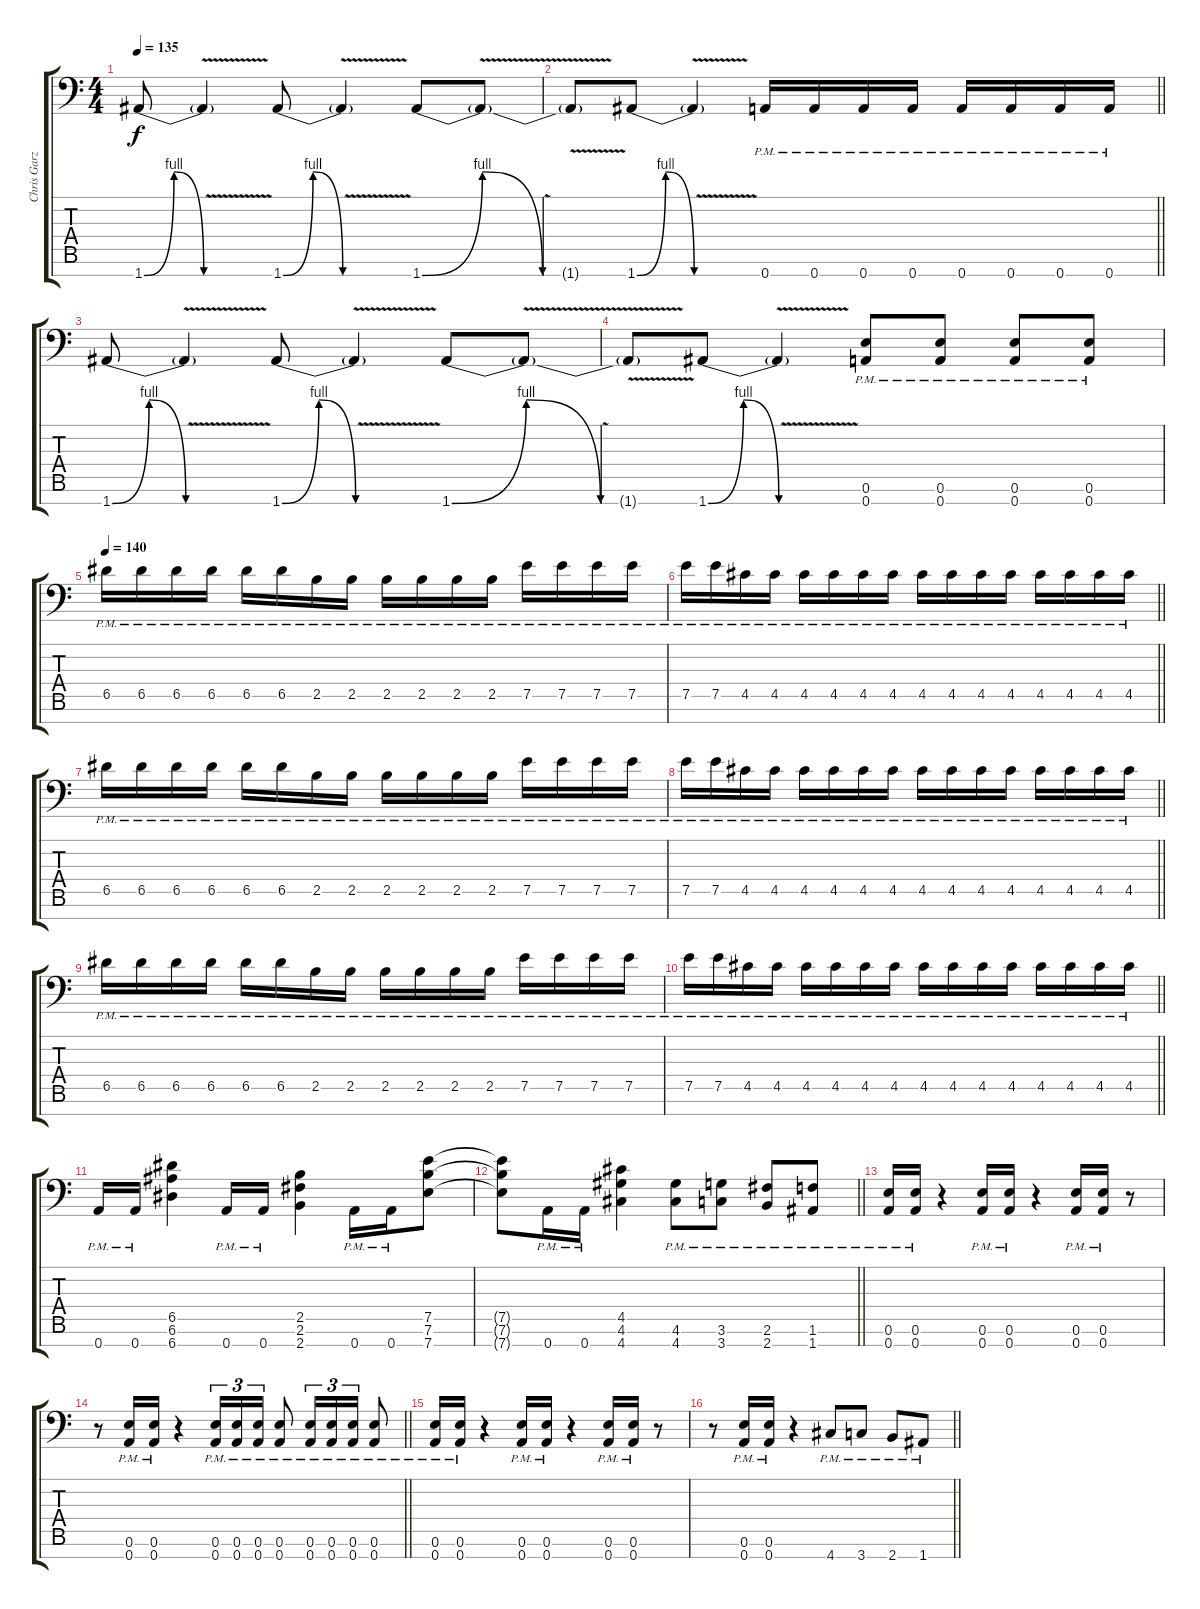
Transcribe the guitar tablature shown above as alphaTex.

\track ("Chris Garza" "Chris Garz") {instrument distortionguitar}
\staff {score tabs}
\tuning (E4 B3 G3 D3 A2 E2 A1) {hide}
\ts (4 4)
\tempo 135
\clef f4
\ks c
1.7{be (bendrelease 0 0 30 4 30 4 60 0)}.8{dy f} 1.7{v t}.4 1.7{be (bendrelease 0 0 30 4 30 4 60 0)}.8 1.7{v t}.4 1.7{be (bendrelease 0 0 30 4 30 4 60 0)}.8 1.7{v t}.8 |
\barLineRight lightlight
1.7{t}.8 1.7{be (bendrelease 0 0 30 4 30 4 60 0)}.8 1.7{v t}.4 0.7{pm}.16 0.7{pm}.16 0.7{pm}.16 0.7{pm}.16 0.7{pm}.16 0.7{pm}.16 0.7{pm}.16 0.7{pm}.16 |
1.7{be (bendrelease 0 0 30 4 30 4 60 0)}.8 1.7{v t}.4 1.7{be (bendrelease 0 0 30 4 30 4 60 0)}.8 1.7{v t}.4 1.7{be (bendrelease 0 0 30 4 30 4 60 0)}.8 1.7{v t}.8 |
1.7{t}.8 1.7{be (bendrelease 0 0 30 4 30 4 60 0)}.8 1.7{v t}.4 (0.6{pm} 0.7{pm}).8 (0.6{pm} 0.7{pm}).8 (0.6{pm} 0.7{pm}).8 (0.6{pm} 0.7{pm}).8 |
\tempo 140
6.5{pm}.16 6.5{pm}.16 6.5{pm}.16 6.5{pm}.16 6.5{pm}.16 6.5{pm}.16 2.5{pm}.16 2.5{pm}.16 2.5{pm}.16 2.5{pm}.16 2.5{pm}.16 2.5{pm}.16 7.5{pm}.16 7.5{pm}.16 7.5{pm}.16 7.5{pm}.16 |
\barLineRight lightlight
7.5{pm}.16 7.5{pm}.16 4.5{pm}.16 4.5{pm}.16 4.5{pm}.16 4.5{pm}.16 4.5{pm}.16 4.5{pm}.16 4.5{pm}.16 4.5{pm}.16 4.5{pm}.16 4.5{pm}.16 4.5{pm}.16 4.5{pm}.16 4.5{pm}.16 4.5{pm}.16 |
6.5{pm}.16 6.5{pm}.16 6.5{pm}.16 6.5{pm}.16 6.5{pm}.16 6.5{pm}.16 2.5{pm}.16 2.5{pm}.16 2.5{pm}.16 2.5{pm}.16 2.5{pm}.16 2.5{pm}.16 7.5{pm}.16 7.5{pm}.16 7.5{pm}.16 7.5{pm}.16 |
\barLineRight lightlight
7.5{pm}.16 7.5{pm}.16 4.5{pm}.16 4.5{pm}.16 4.5{pm}.16 4.5{pm}.16 4.5{pm}.16 4.5{pm}.16 4.5{pm}.16 4.5{pm}.16 4.5{pm}.16 4.5{pm}.16 4.5{pm}.16 4.5{pm}.16 4.5{pm}.16 4.5{pm}.16 |
6.5{pm}.16 6.5{pm}.16 6.5{pm}.16 6.5{pm}.16 6.5{pm}.16 6.5{pm}.16 2.5{pm}.16 2.5{pm}.16 2.5{pm}.16 2.5{pm}.16 2.5{pm}.16 2.5{pm}.16 7.5{pm}.16 7.5{pm}.16 7.5{pm}.16 7.5{pm}.16 |
\barLineRight lightlight
7.5{pm}.16 7.5{pm}.16 4.5{pm}.16 4.5{pm}.16 4.5{pm}.16 4.5{pm}.16 4.5{pm}.16 4.5{pm}.16 4.5{pm}.16 4.5{pm}.16 4.5{pm}.16 4.5{pm}.16 4.5{pm}.16 4.5{pm}.16 4.5{pm}.16 4.5{pm}.16 |
0.7{pm}.16 0.7{pm}.16 (6.5 6.6 6.7).4 0.7{pm}.16 0.7{pm}.16 (2.5 2.6 2.7).4 0.7{pm}.16 0.7{pm}.16 (7.5 7.6 7.7).8 |
\barLineRight lightlight
(7.5{t} 7.6{t} 7.7{t}).8 0.7{pm}.16 0.7{pm}.16 (4.5 4.6 4.7).4 (4.6{pm} 4.7{pm}).8 (3.6{pm} 3.7{pm}).8 (2.6{pm} 2.7{pm}).8 (1.6{pm} 1.7{pm}).8 |
(0.6{pm} 0.7{pm}).16 (0.6{pm} 0.7{pm}).16 r.4 (0.6{pm} 0.7{pm}).16 (0.6{pm} 0.7{pm}).16 r.4 (0.6{pm} 0.7{pm}).16 (0.6{pm} 0.7{pm}).16 r.8 |
\barLineRight lightlight
r.8 (0.6{pm} 0.7{pm}).16 (0.6{pm} 0.7{pm}).16 r.4 (0.6{pm} 0.7{pm}).16{tu (3 2)} (0.6{pm} 0.7{pm}).16{tu (3 2)} (0.6{pm} 0.7{pm}).16{tu (3 2)} (0.6{pm} 0.7{pm}).8 (0.6{pm} 0.7{pm}).16{tu (3 2)} (0.6{pm} 0.7{pm}).16{tu (3 2)} (0.6{pm} 0.7{pm}).16{tu (3 2)} (0.6{pm} 0.7{pm}).8 |
(0.6{pm} 0.7{pm}).16 (0.6{pm} 0.7{pm}).16 r.4 (0.6{pm} 0.7{pm}).16 (0.6{pm} 0.7{pm}).16 r.4 (0.6{pm} 0.7{pm}).16 (0.6{pm} 0.7{pm}).16 r.8 |
\barLineRight lightlight
r.8 (0.6{pm} 0.7{pm}).16 (0.6{pm} 0.7{pm}).16 r.4 4.7{pm}.8 3.7{pm}.8 2.7{pm}.8 1.7{pm}.8
